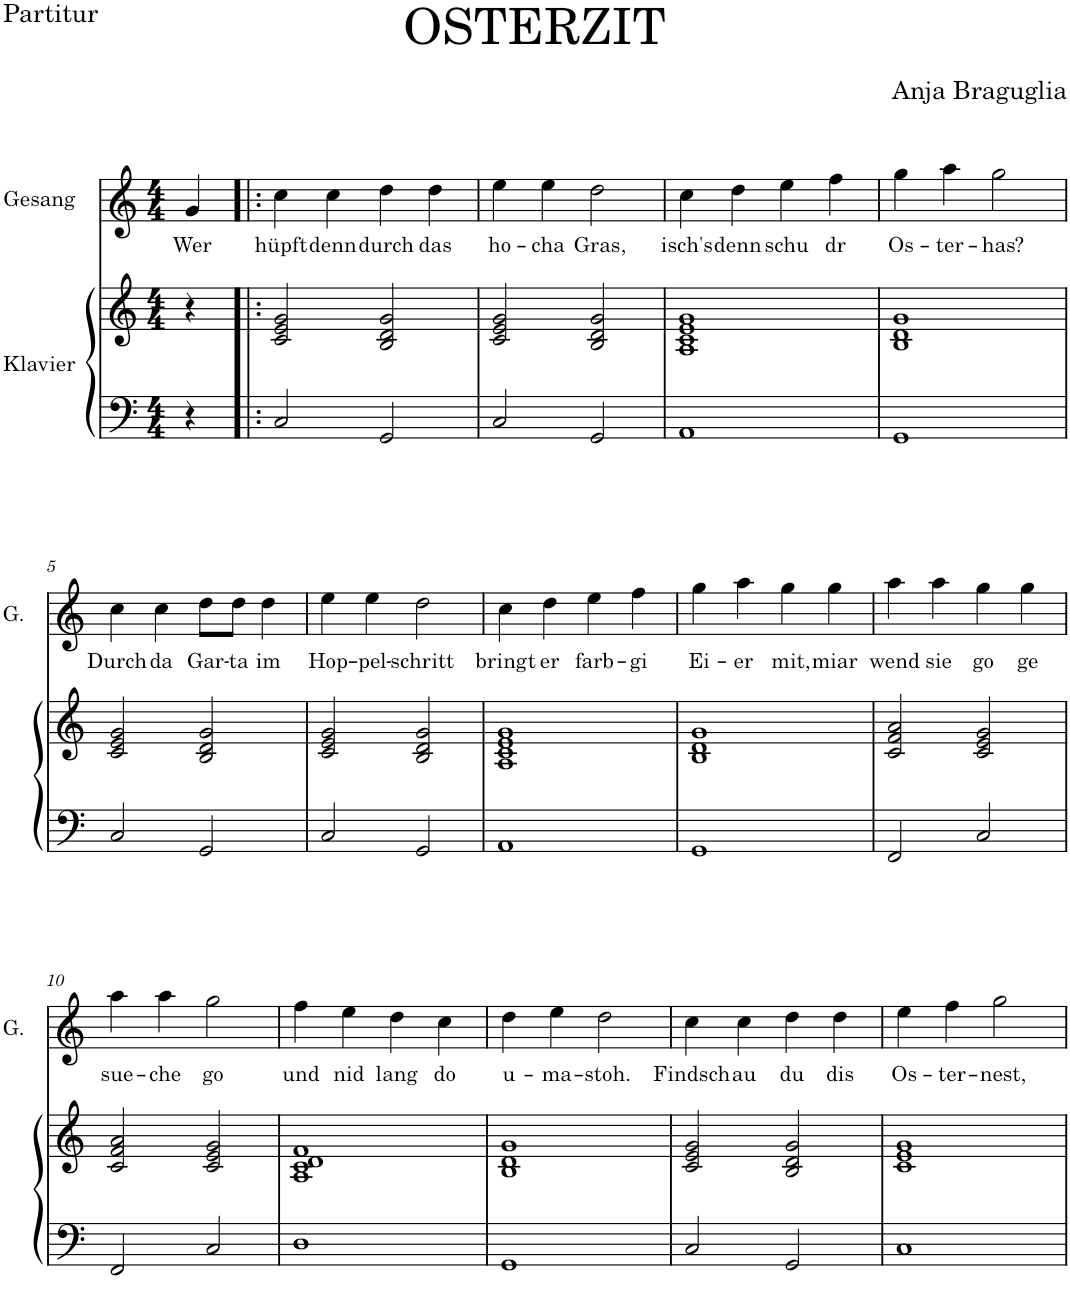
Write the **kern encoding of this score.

**kern	**kern	**kern	**text
*part2	*part2	*part1	*part1
*staff3	*staff2	*staff1	*staff1
*I"Klavier	*	*I"Gesang	*
*	*	*I'G.	*
*clefF4	*clefG2	*clefG2	*
*k[]	*k[]	*k[]	*
*M4/4	*M4/4	*M4/4	*
=	=	=	=
!	!	!	!LO:LY:b
4r	4r	4g/	Wer
=1!|:	=1!|:	=1!|:	=1!|:
!	!	!	!LO:LY:b
2C/	2c/ 2e/ 2g/	4cc\	hüpft
!	!	!	!LO:LY:b
.	.	4cc\	denn
!	!	!	!LO:LY:b
2GG/	2B/ 2d/ 2g/	4dd\	durch
!	!	!	!LO:LY:b
.	.	4dd\	das
=2	=2	=2	=2
!	!	!	!LO:LY:b
2C/	2c/ 2e/ 2g/	4ee\	ho-
!	!	!	!LO:LY:b
.	.	4ee\	-cha
!	!	!	!LO:LY:b
2GG/	2B/ 2d/ 2g/	2dd\	Gras,
=3	=3	=3	=3
!	!	!	!LO:LY:b
1AA	1A 1c 1e 1g	4cc\	isch's
!	!	!	!LO:LY:b
.	.	4dd\	denn
!	!	!	!LO:LY:b
.	.	4ee\	schu
!	!	!	!LO:LY:b
.	.	4ff\	dr
=4	=4	=4	=4
!	!	!	!LO:LY:b
1GG	1B 1d 1g	4gg\	Os-
!	!	!	!LO:LY:b
.	.	4aa\	-ter-
!	!	!	!LO:LY:b
.	.	2gg\	-has?
!!LO:LB:g=z
=5	=5	=5	=5
!	!	!	!LO:LY:b
2C/	2c/ 2e/ 2g/	4cc\	Durch
!	!	!	!LO:LY:b
.	.	4cc\	da
!	!	!	!LO:LY:b
2GG/	2B/ 2d/ 2g/	8dd\L	Gar-
!	!	!	!LO:LY:b
.	.	8dd\J	-ta
!	!	!	!LO:LY:b
.	.	4dd\	im
=6	=6	=6	=6
!	!	!	!LO:LY:b
2C/	2c/ 2e/ 2g/	4ee\	Hop-
!	!	!	!LO:LY:b
.	.	4ee\	-pel-
!	!	!	!LO:LY:b
2GG/	2B/ 2d/ 2g/	2dd\	-schritt
=7	=7	=7	=7
!	!	!	!LO:LY:b
1AA	1A 1c 1e 1g	4cc\	bringt
!	!	!	!LO:LY:b
.	.	4dd\	er
!	!	!	!LO:LY:b
.	.	4ee\	farb-
!	!	!	!LO:LY:b
.	.	4ff\	-gi
=8	=8	=8	=8
!	!	!	!LO:LY:b
1GG	1B 1d 1g	4gg\	Ei-
!	!	!	!LO:LY:b
.	.	4aa\	-er
!	!	!	!LO:LY:b
.	.	4gg\	mit,
!	!	!	!LO:LY:b
.	.	4gg\	miar
=9	=9	=9	=9
!	!	!	!LO:LY:b
2FF/	2c/ 2f/ 2a/	4aa\	wend
!	!	!	!LO:LY:b
.	.	4aa\	sie
!	!	!	!LO:LY:b
2C/	2c/ 2e/ 2g/	4gg\	go
!	!	!	!LO:LY:b
.	.	4gg\	ge
!!LO:LB:g=z
=10	=10	=10	=10
!	!	!	!LO:LY:b
2FF/	2c/ 2f/ 2a/	4aa\	sue-
!	!	!	!LO:LY:b
.	.	4aa\	-che
!	!	!	!LO:LY:b
2C/	2c/ 2e/ 2g/	2gg\	go
=11	=11	=11	=11
!	!	!	!LO:LY:b
1D	1A 1c 1d 1f	4ff\	und
!	!	!	!LO:LY:b
.	.	4ee\	nid
!	!	!	!LO:LY:b
.	.	4dd\	lang
!	!	!	!LO:LY:b
.	.	4cc\	do
=12	=12	=12	=12
!	!	!	!LO:LY:b
1GG	1B 1d 1g	4dd\	u-
!	!	!	!LO:LY:b
.	.	4ee\	-ma-
!	!	!	!LO:LY:b
.	.	2dd\	-stoh.
=13	=13	=13	=13
!	!	!	!LO:LY:b
2C/	2c/ 2e/ 2g/	4cc\	Findsch
!	!	!	!LO:LY:b
.	.	4cc\	au
!	!	!	!LO:LY:b
2GG/	2B/ 2d/ 2g/	4dd\	du
!	!	!	!LO:LY:b
.	.	4dd\	dis
=14	=14	=14	=14
!	!	!	!LO:LY:b
1C	1c 1e 1g	4ee\	Os-
!	!	!	!LO:LY:b
.	.	4ff\	-ter-
!	!	!	!LO:LY:b
.	.	2gg\	-nest,
=	=	=	=
*-	*-	*-	*-
